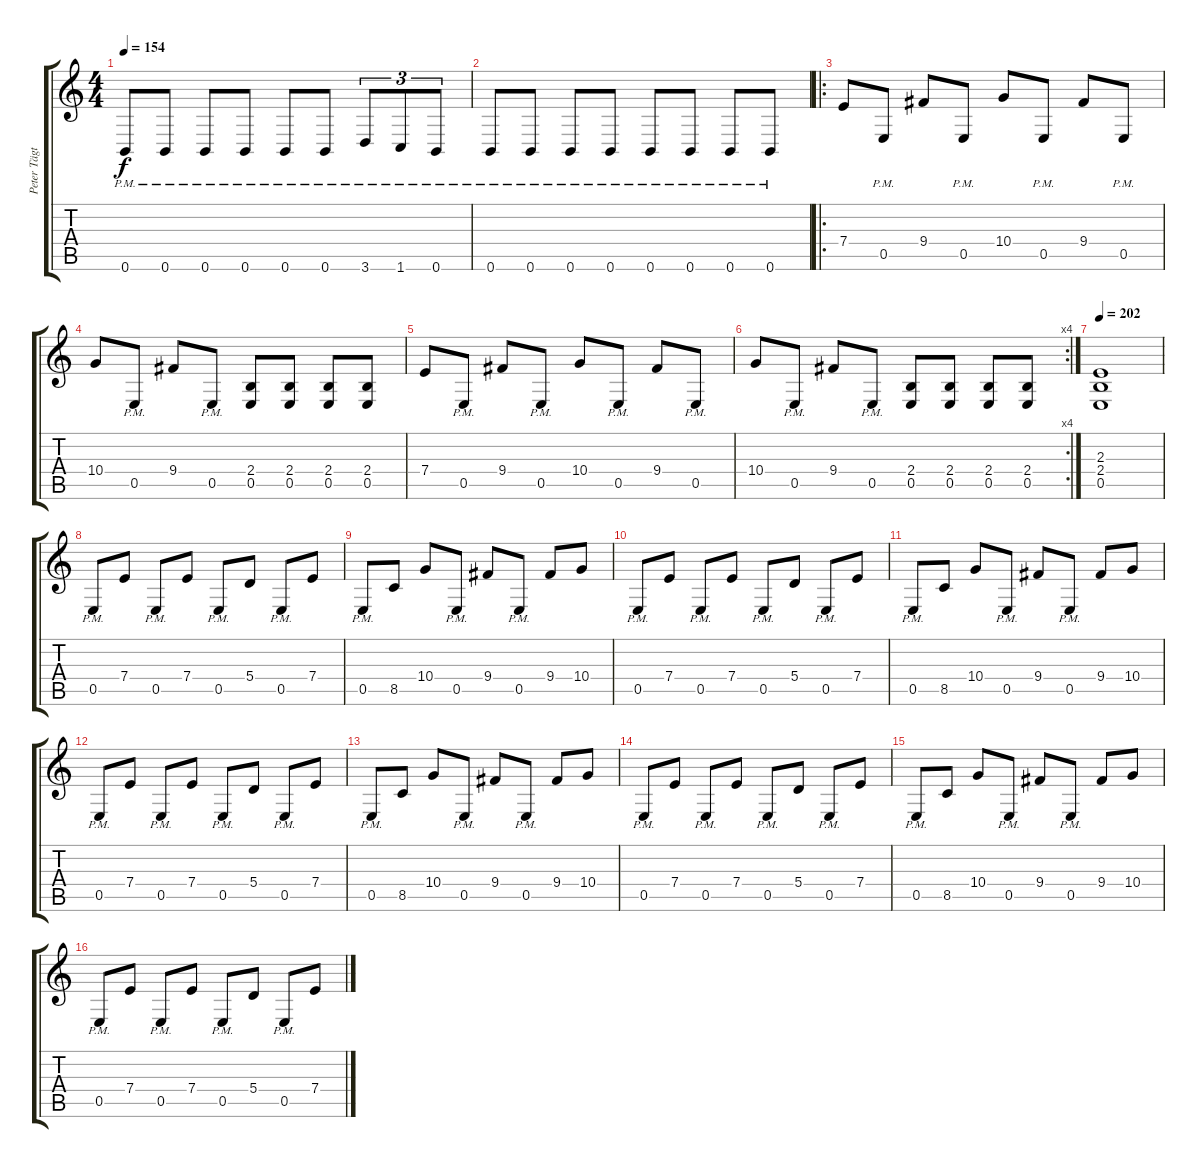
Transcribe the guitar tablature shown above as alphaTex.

\track ("Peter Tägtgren" "Peter Tägt") {instrument distortionguitar}
\staff {score tabs}
\tuning (B3 Gb3 D3 A2 E2 B1) {hide}
\ts (4 4)
\tempo 154
\clef g2
\ks c
0.6{pm}.8{dy f} 0.6{pm}.8 0.6{pm}.8 0.6{pm}.8 0.6{pm}.8 0.6{pm}.8 3.6{pm}.8{tu (3 2)} 1.6{pm}.8{tu (3 2)} 0.6{pm}.8{tu (3 2)} |
0.6{pm}.8 0.6{pm}.8 0.6{pm}.8 0.6{pm}.8 0.6{pm}.8 0.6{pm}.8 0.6{pm}.8 0.6{pm}.8 |
\ro
7.4.8 0.5{pm}.8 9.4.8 0.5{pm}.8 10.4.8 0.5{pm}.8 9.4.8 0.5{pm}.8 |
10.4.8 0.5{pm}.8 9.4.8 0.5{pm}.8 (2.4 0.5).8 (2.4 0.5).8 (2.4 0.5).8 (2.4 0.5).8 |
7.4.8 0.5{pm}.8 9.4.8 0.5{pm}.8 10.4.8 0.5{pm}.8 9.4.8 0.5{pm}.8 |
\rc 4
10.4.8 0.5{pm}.8 9.4.8 0.5{pm}.8 (2.4 0.5).8 (2.4 0.5).8 (2.4 0.5).8 (2.4 0.5).8 |
\tempo 202
(2.3 2.4 0.5).1 |
0.5{pm}.8 7.4.8 0.5{pm}.8 7.4.8 0.5{pm}.8 5.4.8 0.5{pm}.8 7.4.8 |
0.5{pm}.8 8.5.8 10.4.8 0.5{pm}.8 9.4.8 0.5{pm}.8 9.4.8 10.4.8 |
0.5{pm}.8 7.4.8 0.5{pm}.8 7.4.8 0.5{pm}.8 5.4.8 0.5{pm}.8 7.4.8 |
0.5{pm}.8 8.5.8 10.4.8 0.5{pm}.8 9.4.8 0.5{pm}.8 9.4.8 10.4.8 |
0.5{pm}.8 7.4.8 0.5{pm}.8 7.4.8 0.5{pm}.8 5.4.8 0.5{pm}.8 7.4.8 |
0.5{pm}.8 8.5.8 10.4.8 0.5{pm}.8 9.4.8 0.5{pm}.8 9.4.8 10.4.8 |
0.5{pm}.8 7.4.8 0.5{pm}.8 7.4.8 0.5{pm}.8 5.4.8 0.5{pm}.8 7.4.8 |
0.5{pm}.8 8.5.8 10.4.8 0.5{pm}.8 9.4.8 0.5{pm}.8 9.4.8 10.4.8 |
0.5{pm}.8 7.4.8 0.5{pm}.8 7.4.8 0.5{pm}.8 5.4.8 0.5{pm}.8 7.4.8
